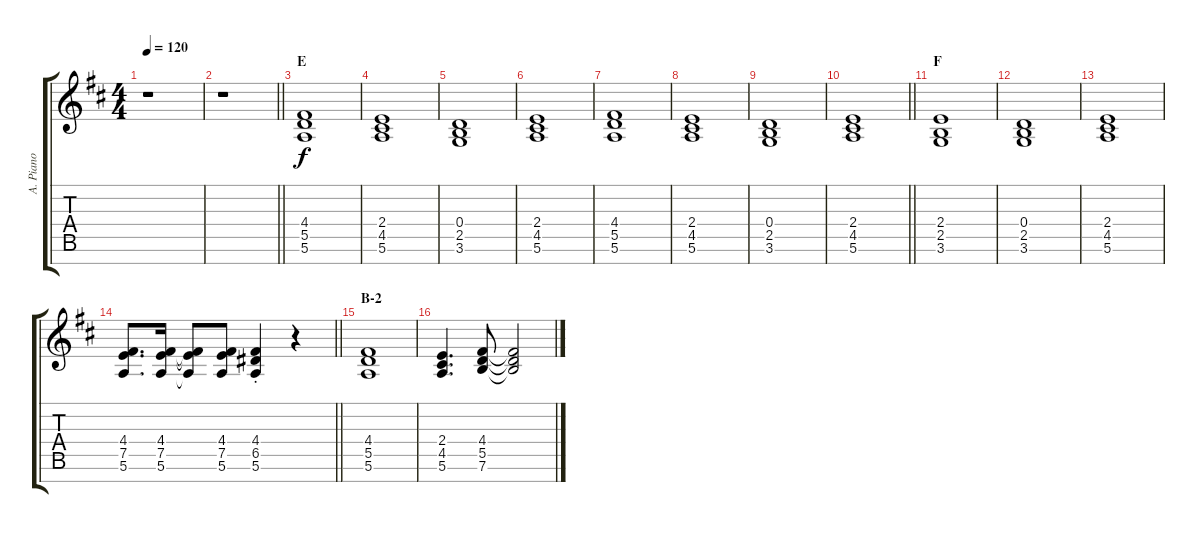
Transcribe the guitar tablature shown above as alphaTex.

\track ("A. Piano" "A. Piano") {instrument acousticgrandpiano}
\staff {score tabs}
\tuning (E5 B4 G4 D4 A3 E3 B2) {hide}
\ts (4 4)
\tempo 120
\clef g2
\ks d
r.1{dy f} |
\barLineRight lightlight
r.1 |
\section ("" "E")
(4.4 5.5 5.6).1 |
(2.4 4.5 5.6).1 |
(0.4 2.5 3.6).1 |
(2.4 4.5 5.6).1 |
(4.4 5.5 5.6).1 |
(2.4 4.5 5.6).1 |
(0.4 2.5 3.6).1 |
\barLineRight lightlight
(2.4 4.5 5.6).1 |
\section ("" "F")
(2.4 2.5 3.6).1 |
(0.4 2.5 3.6).1 |
(2.4 4.5 5.6).1 |
\barLineRight lightlight
(4.4 7.5 5.6).8{d} (4.4 7.5 5.6).16 (4.4{t} 7.5{t} 5.6{t}).8 (4.4 7.5 5.6).8 (4.4{st} 6.5{st} 5.6{st}).4 r.4 |
\section ("" "B-2")
(4.4 5.5 5.6).1 |
(2.4 4.5 5.6).4{d} (4.4 5.5 7.6).8 (4.4{t} 5.5{t} 7.6{t}).2
